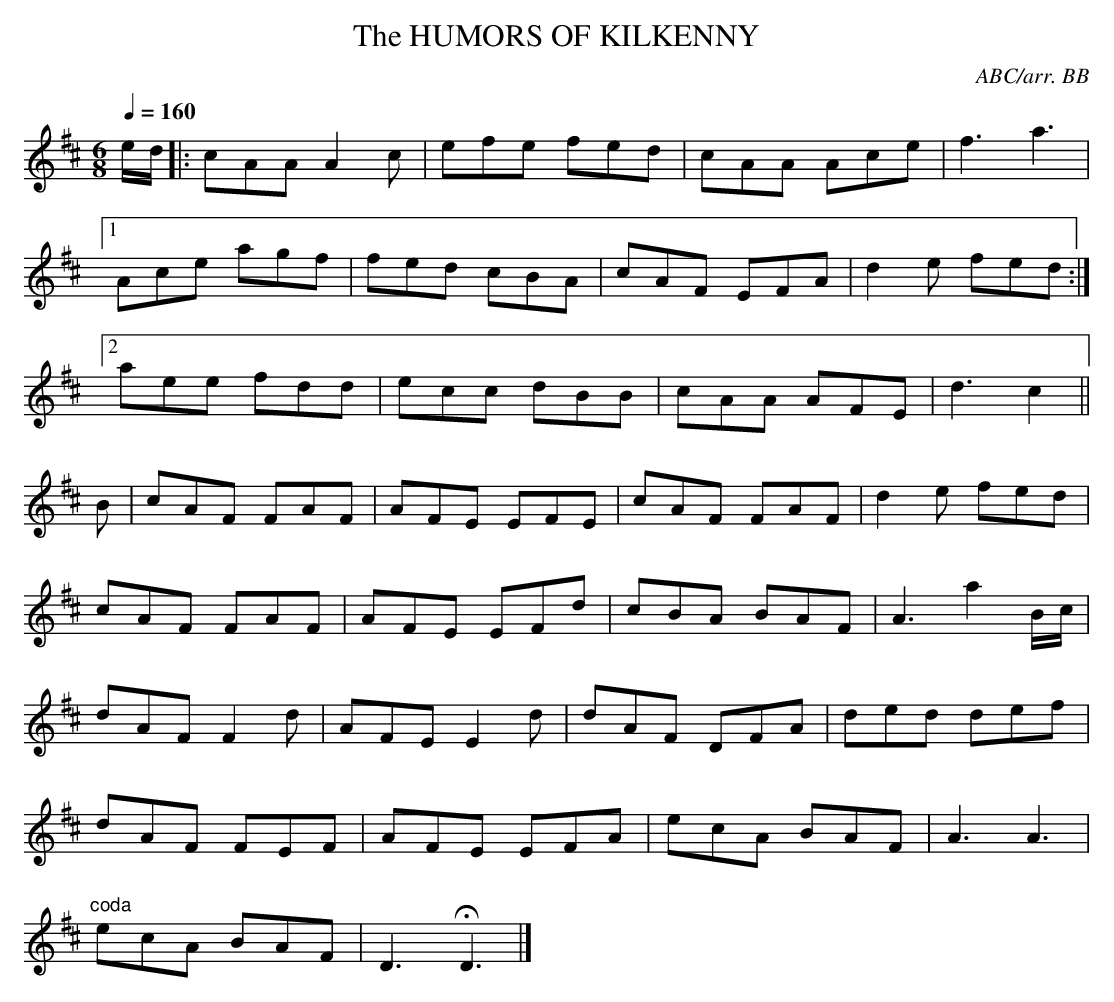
X:1
T:HUMORS OF KILKENNY, The
C:ABC/arr. BB
L:1/8
M:6/8
Q:1/4=160
K:D
e/d/|: cAA A2c|efe fed|cAA Ace|f3 a3|
[1 Ace agf|fed cBA|cAF EFA|d2e fed :|
[2 aee fdd|ecc dBB|cAA AFE|d3 c2||
B|cAF FAF|AFE EFE|cAF FAF|d2e fed|
cAF FAF|AFE EFd|cBA BAF|A3 a2B/c/|
dAF F2d|AFE E2d|dAF DFA|ded def|
dAF FEF|AFE EFA|ecA BAF|A3 A3 |
"coda"ecA BAF|D3 HD3|]
